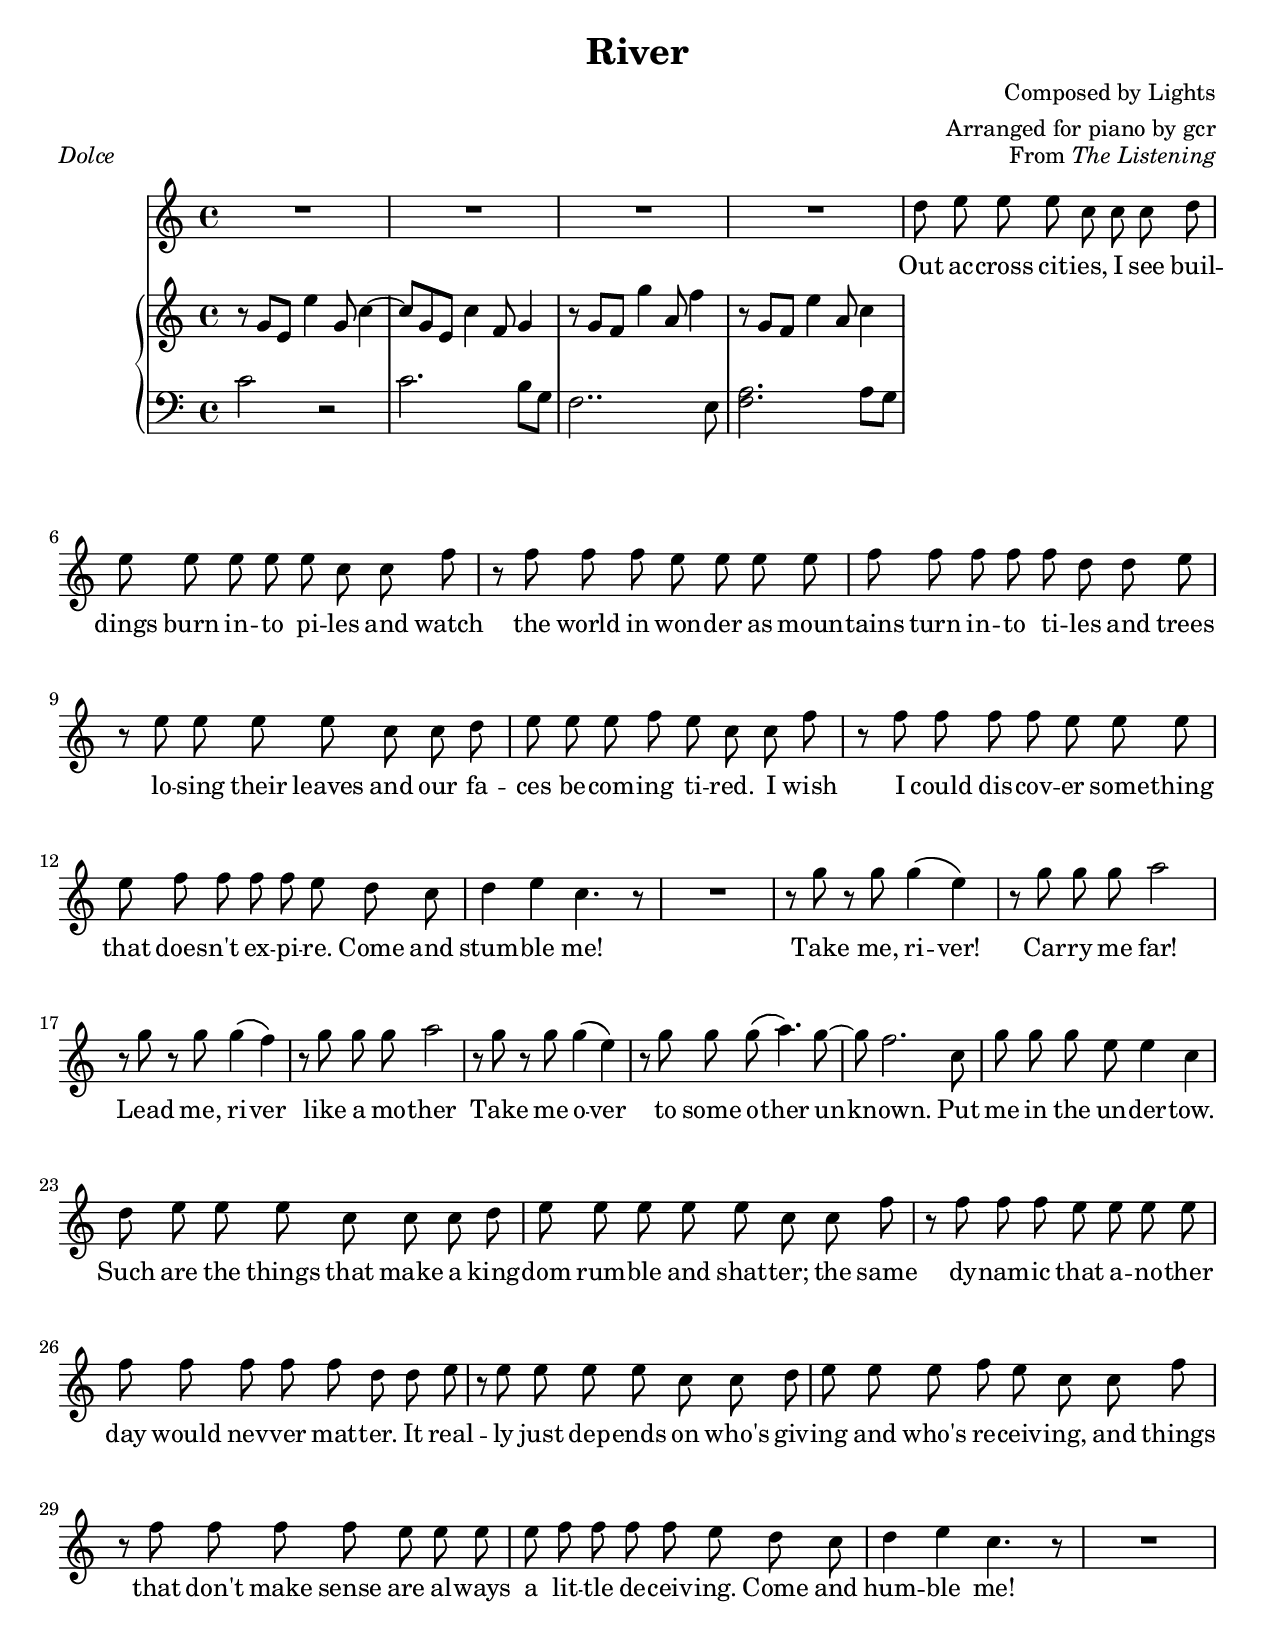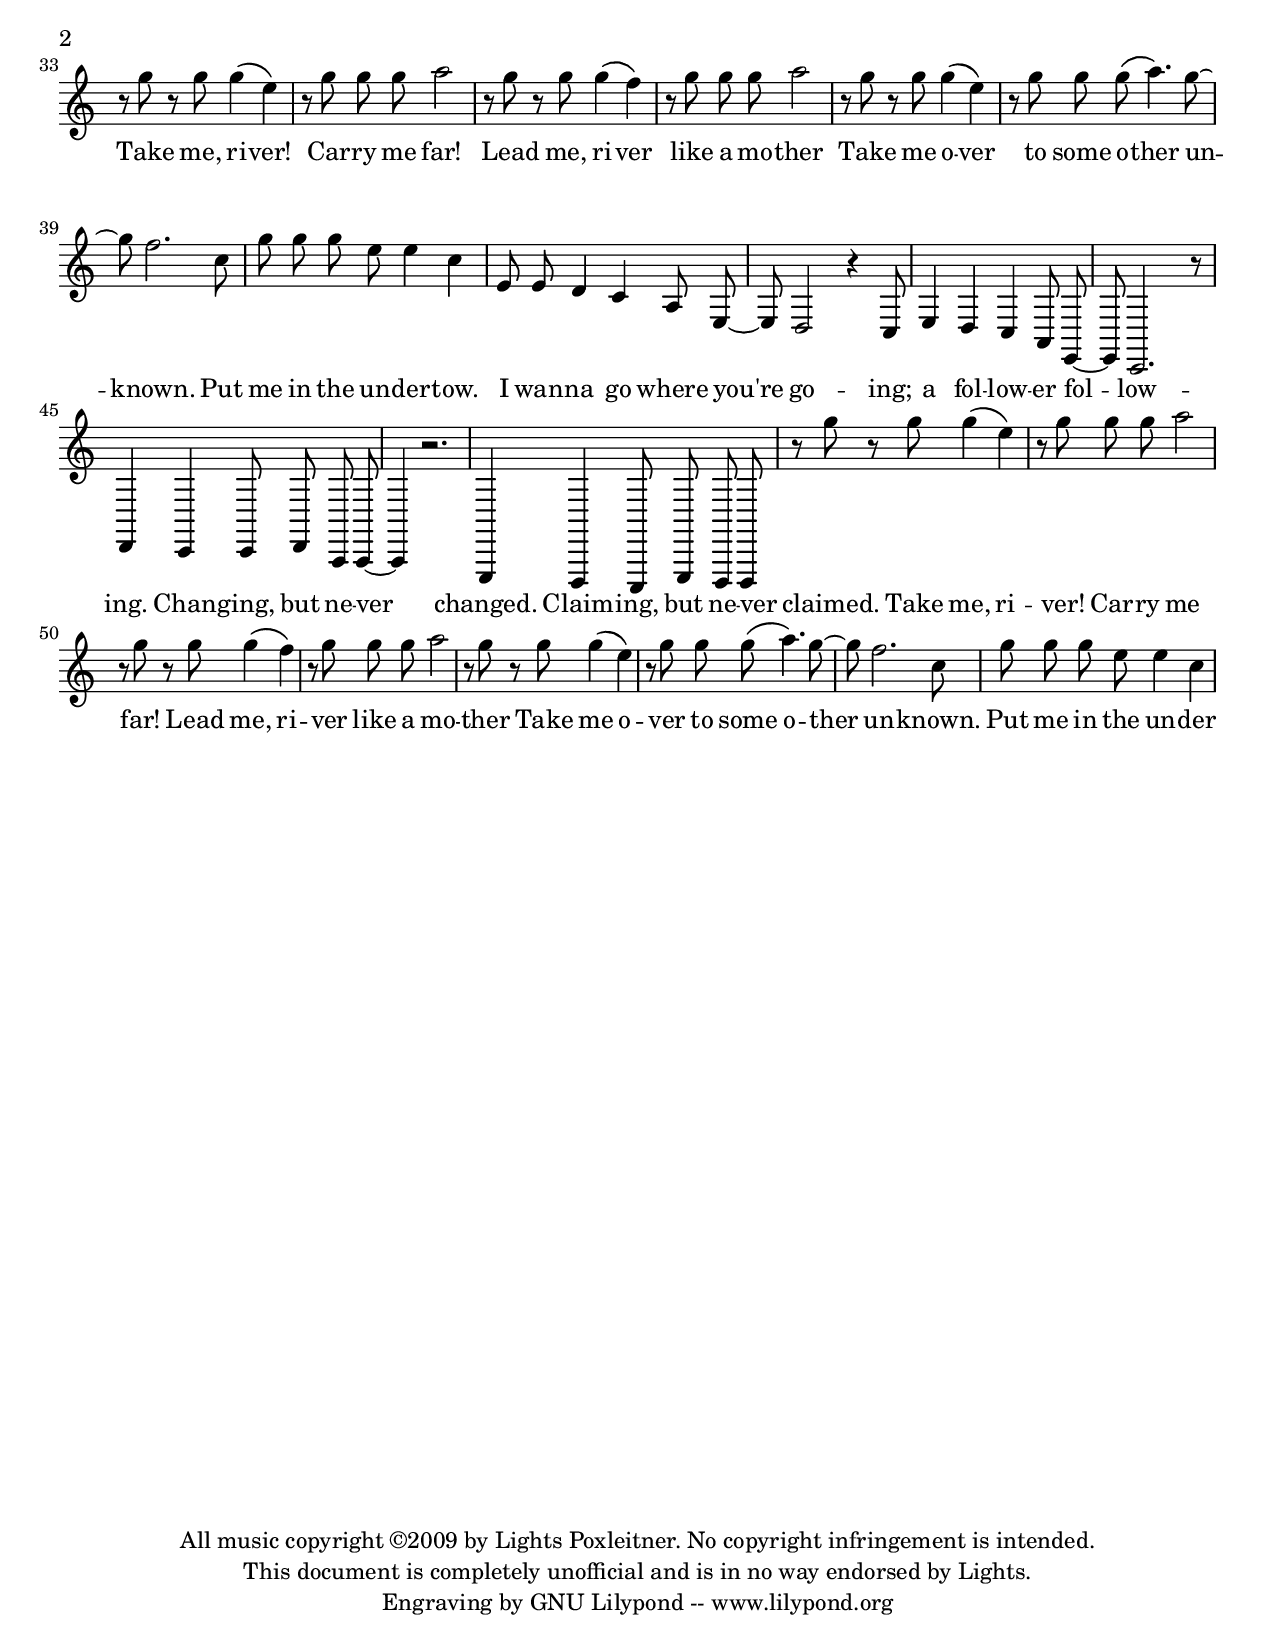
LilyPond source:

\version "2.12.1"

%{

          888      8888888 .d8888b.  888    888 88888888888 .d8888b.
          888        888  d88P  Y88b 888    888     888    d88P  Y88b
          888        888  888    888 888    888     888    Y88b.
          888        888  888        8888888888     888     "Y888b.
          888        888  888  88888 888    888     888        "Y88b.
          888        888  888    888 888    888     888          "888
          888        888  Y88b  d88P 888    888     888    Y88b  d88P
          88888888 8888888 "Y8888P88 888    888     888     "Y8888P"

                                     River
                                 The Listening

                   Composed and arranged by Lights Poxleitner
                  Arranged for vocals and piano just for you!

%}

% Lyrics graciously provided by
% http://www.iamlights.com/discography/album/listening/river
RiverChorustext = \lyricmode {
  Take me, ri -- ver!
  Car -- ry me far!
  Lead me, ri -- ver
  like a mo -- ther % I'm tempted to make a 'your mom' joke, but I hate those.
  Take me o -- ver
  to some o -- ther un -- known.
  Put me in the un -- der -- tow.
}
RiverText = \lyricmode {
  %{ 
    I've got a lov -- e -- ly bunch of co -- co -- nuts,
    There they are a- stan -- ding in a row!
    Big ones, small ones, some as big as your head...
  %} 
  % ...no, that doesn't seem right, maybe I should listen to it more closely.

  Out ac -- cross cit -- ies, I see 
  buil -- dings burn in -- to pi -- les
  and watch the world in won -- der as 
  moun -- tains turn in -- to ti -- les

  and trees lo -- sing their leaves and our 
  fa -- ces be -- com -- ing ti -- red.
  I wish I could dis -- cov -- er 
  some -- thing that does -- n't ex -- pi -- re.

  Come and stum -- ble me!

  \RiverChorustext

  Such are the things that make a 
  king -- dom rum -- ble and shat -- ter;
  the same dy -- nam -- ic that
  a -- no -- ther day would nev -- ver mat -- ter.
  It real -- ly just dep -- ends on who's 
  giv -- ing and who's re -- ceiv -- ing,
  and things that don't make sense are 
  al -- ways a lit -- tle de -- ceiv -- ing.

  Come and hum -- ble me!

  \RiverChorustext

  I wan -- na go where you're go -- ing;
  a fol -- low -- er fol -- low -- ing.
  Chan -- ging, but ne -- ver changed.
  Claim -- ing, but ne -- ver claimed.
  % In that part, she sings 'the never' but all sources say 'but never'. Which
  % one is it? ONLY LIGHTS KNOWS, MUAHAHAHA. This is why this is unnoficial
  % music, yo.

  \RiverChorustext
}

RiverVoiceA = \relative c'' {
  % Out 
  d8 e e e c c c d |
  
  % -dings
  e8 e e e e c c f |

  % r watch
  r8 f f f e e e e |

  % -mountains
  f8 f f f f d d e |

  %  r losing
  r8 e e e e c c d |

  % -faces
  e8 e e f e c c f |

  % I could
  r8 f f f f e e e |

  % that doesn't
  e8 f f f f e d c |

  % stumble me
  d4 e c4. r8 |
}

RiverVoiceChorus = \relative c'' {
  % Take
  r8 g'8 r8 g g4\( e4\) |

  % Carry me far!
  r8 g g g a2 |

  % Lead
  r8 g r g g4\( f\) |

  % Like a mother!
  r8 g g g a2 |

  % Take 
  r8 g r g g4\( e\) |

  % To some other unknown!
  r8 g g g\( a4. \)  g8 ~ |

  % -known! Pull 
  g8 f2. c8 |

  % me in the undertow!
  g'8 g g e e4 c |
}

RiverVoiceSlow = \relative c' {
  % wanna go
  e8 e d4 c4 a8 e ~ |

  % -ing
  e8 d2 r4 c8 |

  % follower follow-
  e4 d c a8 e ~ |

  % -following
  e8 c2. r8 |

  % Changing
  d4 c c8 d a a ~ |

  % -changed.
  a4 r2. |

  % Claiming
  e4 d c8 e d d ~ |
  
  % -claimed!
}

%%%%%%%%%%%%%%%%%%%
\parallelMusic #'(RiverIntroRH RiverIntroLH) {
  % Intro
  r8 g' e e'4 g,8 c4 ~ |
  c'2        r2 |

  c8 g e c'4 f,8 g4 ~ |
  c2.             b8 g |

  r8 g f g'4 a,8 f'4 ~ |
  f2..              e8 |

  r8 g, f e'4 a,8 c4 |
  <f a>2.        a8 g8 |
}

%%%%%%%%%%%%%%%%%%%%%%%%%%%%%%
RiverLyricNotes = \relative c'' {
  R1 * 4
  \RiverVoiceA
  R1
  \RiverVoiceChorus
  \RiverVoiceA
  R1
  \RiverVoiceChorus
  \RiverVoiceSlow
  \RiverVoiceChorus
}

RiverPianoRH = {
  \relative c' {
    \RiverIntroRH
  }
}
RiverPianoLH = {
  \relative c {
    \RiverIntroLH
  }
}



%%%%%%%%%%%%%%%%%%%%%%%
% This file just has the structure and layout. Check out the actual notes
% in river.ly

\header {
  title         = "River"
  composer      = "Composed by Lights"
  arranger      = "Arranged for piano by gcr"
  opus          = \markup { From \italic { The Listening } }
  piece         = \markup { \italic { Dolce } }
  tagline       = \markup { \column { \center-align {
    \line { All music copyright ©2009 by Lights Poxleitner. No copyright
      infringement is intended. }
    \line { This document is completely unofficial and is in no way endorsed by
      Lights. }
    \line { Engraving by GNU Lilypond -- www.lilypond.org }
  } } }
}
#(set-default-paper-size "letter")

%%%%%%%%%%%%%%%%%%%%%%%%
\score { <<
  \new Staff = "lyrics" <<
    % uncomment below to add bar numbers at every measure.
    %\override Score.BarNumber #'break-visibility = #end-of-line-invisible

    % Each measure should consist of eight 8th notes, hence 8/8
    % BZZT! WRONG. http://www.fretfeed.com/the-complete-guide-to-rhythm-and-time-signatures/
    % 8/8 implies that a dotted quarter note gets the beat. This doesn't happen
    % for this song.
    \time 4/4
    %\tempo 4. = 60

    \key c \major
    \new Voice = "lights"  {
      \autoBeamOff
      \RiverLyricNotes
    }
    \new Lyrics \lyricsto "lights" {
      \RiverText
    }

    \new PianoStaff  = "piano" \with { connectArpeggios = ##t } <<
      \new Staff = "upper" {
        \key c \major
        \clef treble
        \RiverPianoRH
      }
      \new Staff = "lower" {
        \key c \major
        \clef bass
        \RiverPianoLH
      }
    >>
  >>
>> }
